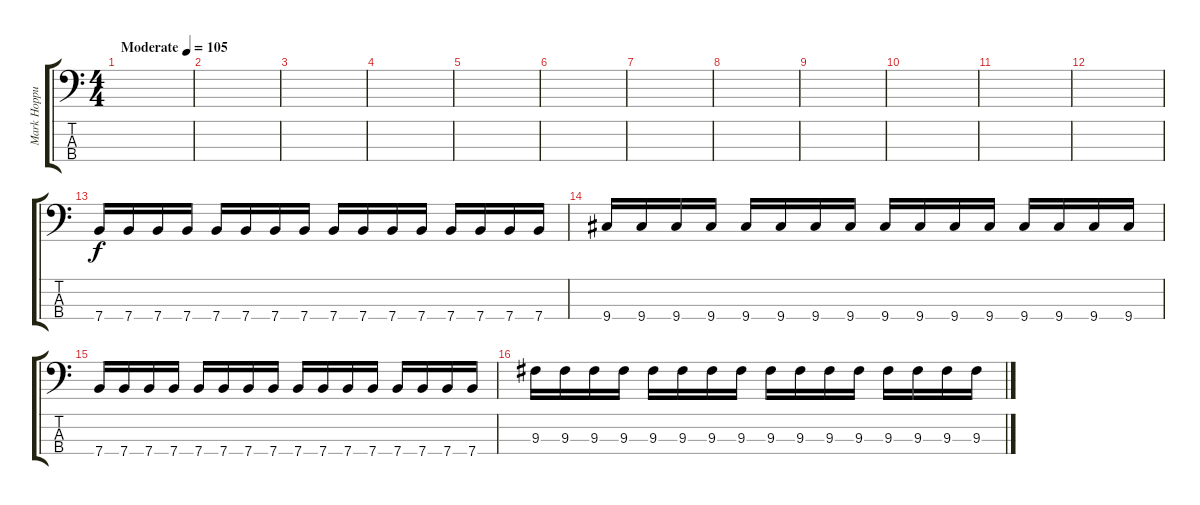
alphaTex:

\track ("Mark Hoppus" "Mark Hoppu") {instrument electricbasspick}
\staff {score tabs}
\tuning (G2 D2 A1 E1) {hide}
\ts (4 4)
\tempo (105 "Moderate")
\clef f4
\ks c
|
|
|
|
|
|
|
|
|
|
|
|
7.4.16 7.4.16 7.4.16 7.4.16 7.4.16 7.4.16 7.4.16 7.4.16 7.4.16 7.4.16 7.4.16 7.4.16 7.4.16 7.4.16 7.4.16 7.4.16 |
9.4.16 9.4.16 9.4.16 9.4.16 9.4.16 9.4.16 9.4.16 9.4.16 9.4.16 9.4.16 9.4.16 9.4.16 9.4.16 9.4.16 9.4.16 9.4.16 |
7.4.16 7.4.16 7.4.16 7.4.16 7.4.16 7.4.16 7.4.16 7.4.16 7.4.16 7.4.16 7.4.16 7.4.16 7.4.16 7.4.16 7.4.16 7.4.16 |
9.3.16 9.3.16 9.3.16 9.3.16 9.3.16 9.3.16 9.3.16 9.3.16 9.3.16 9.3.16 9.3.16 9.3.16 9.3.16 9.3.16 9.3.16 9.3.16
